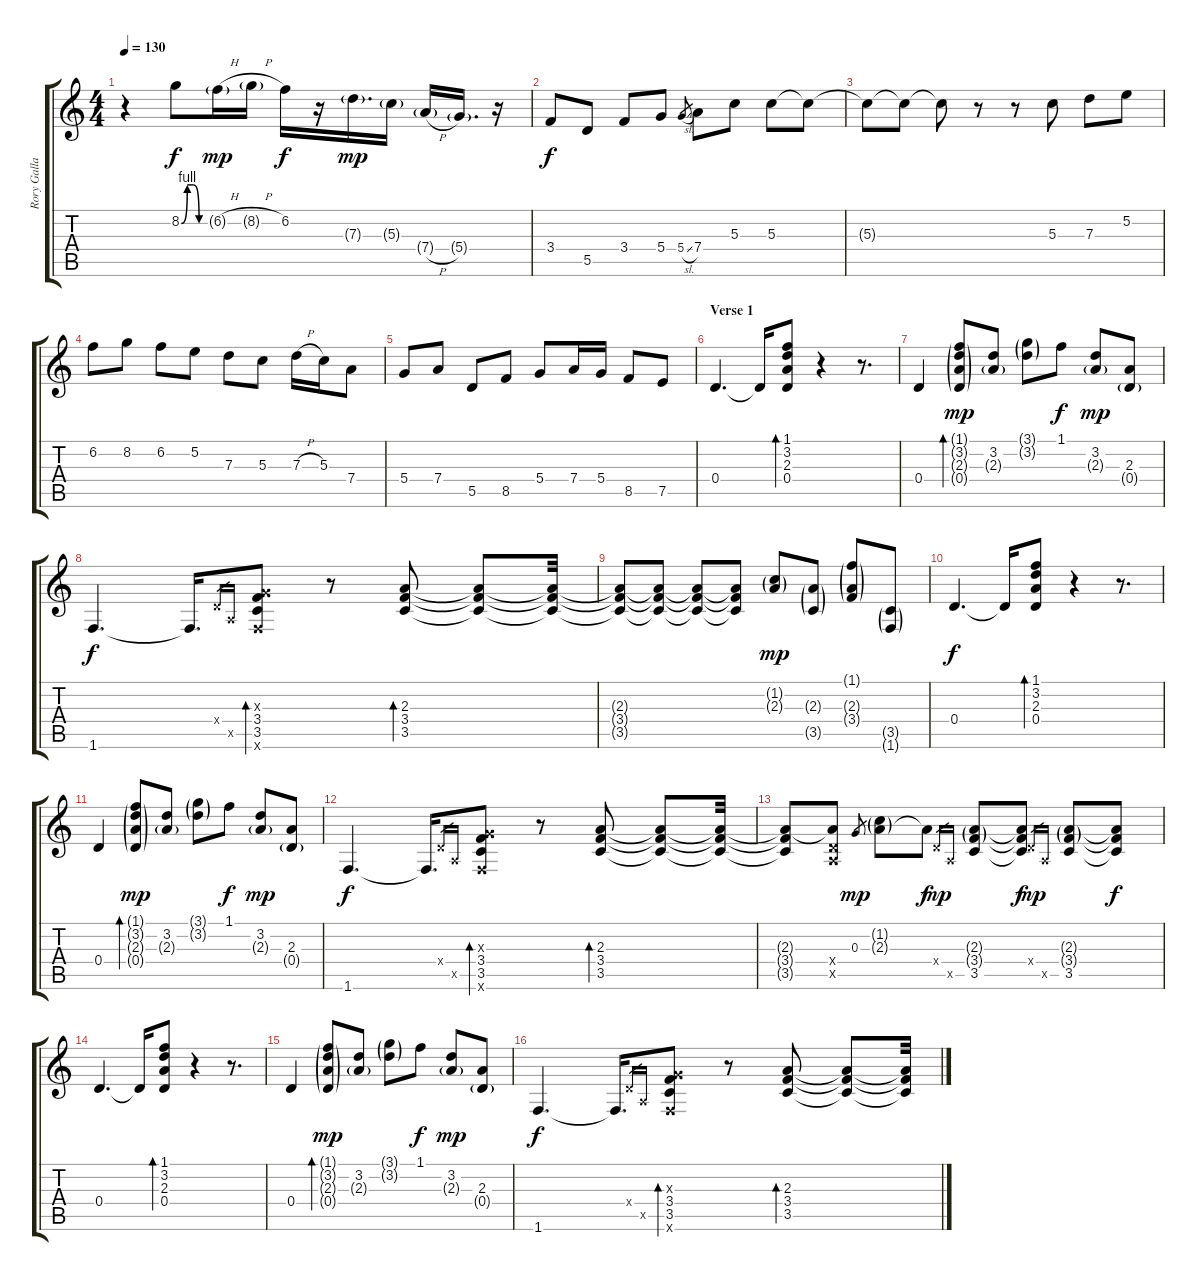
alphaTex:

\track ("Rory Gallagher (for sound)" "Rory Galla") {instrument electricguitarjazz}
\staff {score tabs}
\tuning (E4 B3 G3 D3 A2 E2) {hide}
\ts (4 4)
\tempo 130
\clef g2
\ks c
r.4{dy f} 8.2{be (custom 0 0 15 4 30 4 45 0 60 0)}.8 6.2{h g}.16{dy mp} 8.2{h g}.16 6.2.16{dy f} r.16 7.3{g}.16{d dy mp} 5.3{g}.16 7.4{h g}.16 5.4{g}.16{d} r.16 |
3.4.8{dy f} 5.5.8 3.4.8 5.4.8 5.4{sl}.8{gr} 7.4.8 5.3.8 5.3.8 5.3{t}.8 |
5.3{t}.8 5.3{t}.8 5.3{t}.8 r.8 r.8 5.3.8 7.3.8{instrument guitarharmonics} 5.2.8 |
6.2.8 8.2.8 6.2.8 5.2.8 7.3.8 5.3.8 7.3{h}.16{volume 8 instrument electricguitarjazz} 5.3.16 7.4.8 |
5.4.8 7.4.8 5.5.8 8.5.8 5.4.8 7.4.16 5.4.16 8.5.8 7.5.8 |
\section ("" "Verse 1")
0.4.4{d} 0.4{t}.16 (1.1 3.2 2.3 0.4).8{bd 480} r.4 r.8{d} |
0.4.4 (1.1{g} 3.2{g} 2.3{g} 0.4{g}).8{bd 60 dy mp} (3.2 2.3{g}).8 (3.1{g} 3.2{g}).8 1.1.8{dy f} (3.2 2.3{g}).8{dy mp} (2.3 0.4{g}).8 |
1.6.4{d dy f} 1.6{t}.16{d} 0.4{x}.16{gr} 0.5{x}.16{gr} (0.3{x} 3.4 3.5 1.6{x}).8{bd 60} r.8 (2.3 3.4 3.5).8{bd 120} (2.3{t} 3.4{t} 3.5{t}).8 (2.3{t} 3.4{t} 3.5{t}).32 |
(2.3{t} 3.4{t} 3.5{t}).8 (2.3{t} 3.4{t} 3.5{t}).8 (2.3{t} 3.4{t} 3.5{t}).8 (2.3{t} 3.4{t} 3.5{t}).8 (1.2{g} 2.3{g}).8{dy mp} (2.3{g} 3.5{g}).8 (1.1{g} 2.3{g} 3.4{g}).8 (3.5{g} 1.6{g}).8 |
0.4.4{d dy f} 0.4{t}.16 (1.1 3.2 2.3 0.4).8{bd 480} r.4 r.8{d} |
0.4.4 (1.1{g} 3.2{g} 2.3{g} 0.4{g}).8{bd 60 dy mp} (3.2 2.3{g}).8 (3.1{g} 3.2{g}).8 1.1.8{dy f} (3.2 2.3{g}).8{dy mp} (2.3 0.4{g}).8 |
1.6.4{d dy f} 1.6{t}.16{d} 0.4{x}.16{gr} 0.5{x}.16{gr} (0.3{x} 3.4 3.5 1.6{x}).8{bd 60} r.8 (2.3 3.4 3.5).8{bd 120} (2.3{t} 3.4{t} 3.5{t}).8 (2.3{t} 3.4{t} 3.5{t}).32 |
(2.3{t} 3.4{t} 3.5{t}).8 (2.3{t} 0.4{x} 0.5{x}).8 0.3.8{gr dy mp} (1.2{g} 2.3{g}).8 2.3{t}.8{dy f} 0.4{x}.16{gr dy mp} 0.5{x}.16{gr} (2.3{g} 3.4{g} 3.5).8 (2.3{t} 3.4{t} 3.5{t}).8{dy f} 0.4{x}.16{gr dy mp} 0.5{x}.16{gr} (2.3{g} 3.4{g} 3.5).8 (2.3{t} 3.4{t} 3.5{t}).8{dy f} |
0.4.4{d} 0.4{t}.16 (1.1 3.2 2.3 0.4).8{bd 480} r.4 r.8{d} |
0.4.4 (1.1{g} 3.2{g} 2.3{g} 0.4{g}).8{bd 60 dy mp} (3.2 2.3{g}).8 (3.1{g} 3.2{g}).8 1.1.8{dy f} (3.2 2.3{g}).8{dy mp} (2.3 0.4{g}).8 |
1.6.4{d dy f} 1.6{t}.16{d} 0.4{x}.16{gr} 0.5{x}.16{gr} (0.3{x} 3.4 3.5 1.6{x}).8{bd 60} r.8 (2.3 3.4 3.5).8{bd 120} (2.3{t} 3.4{t} 3.5{t}).8 (2.3{t} 3.4{t} 3.5{t}).32
